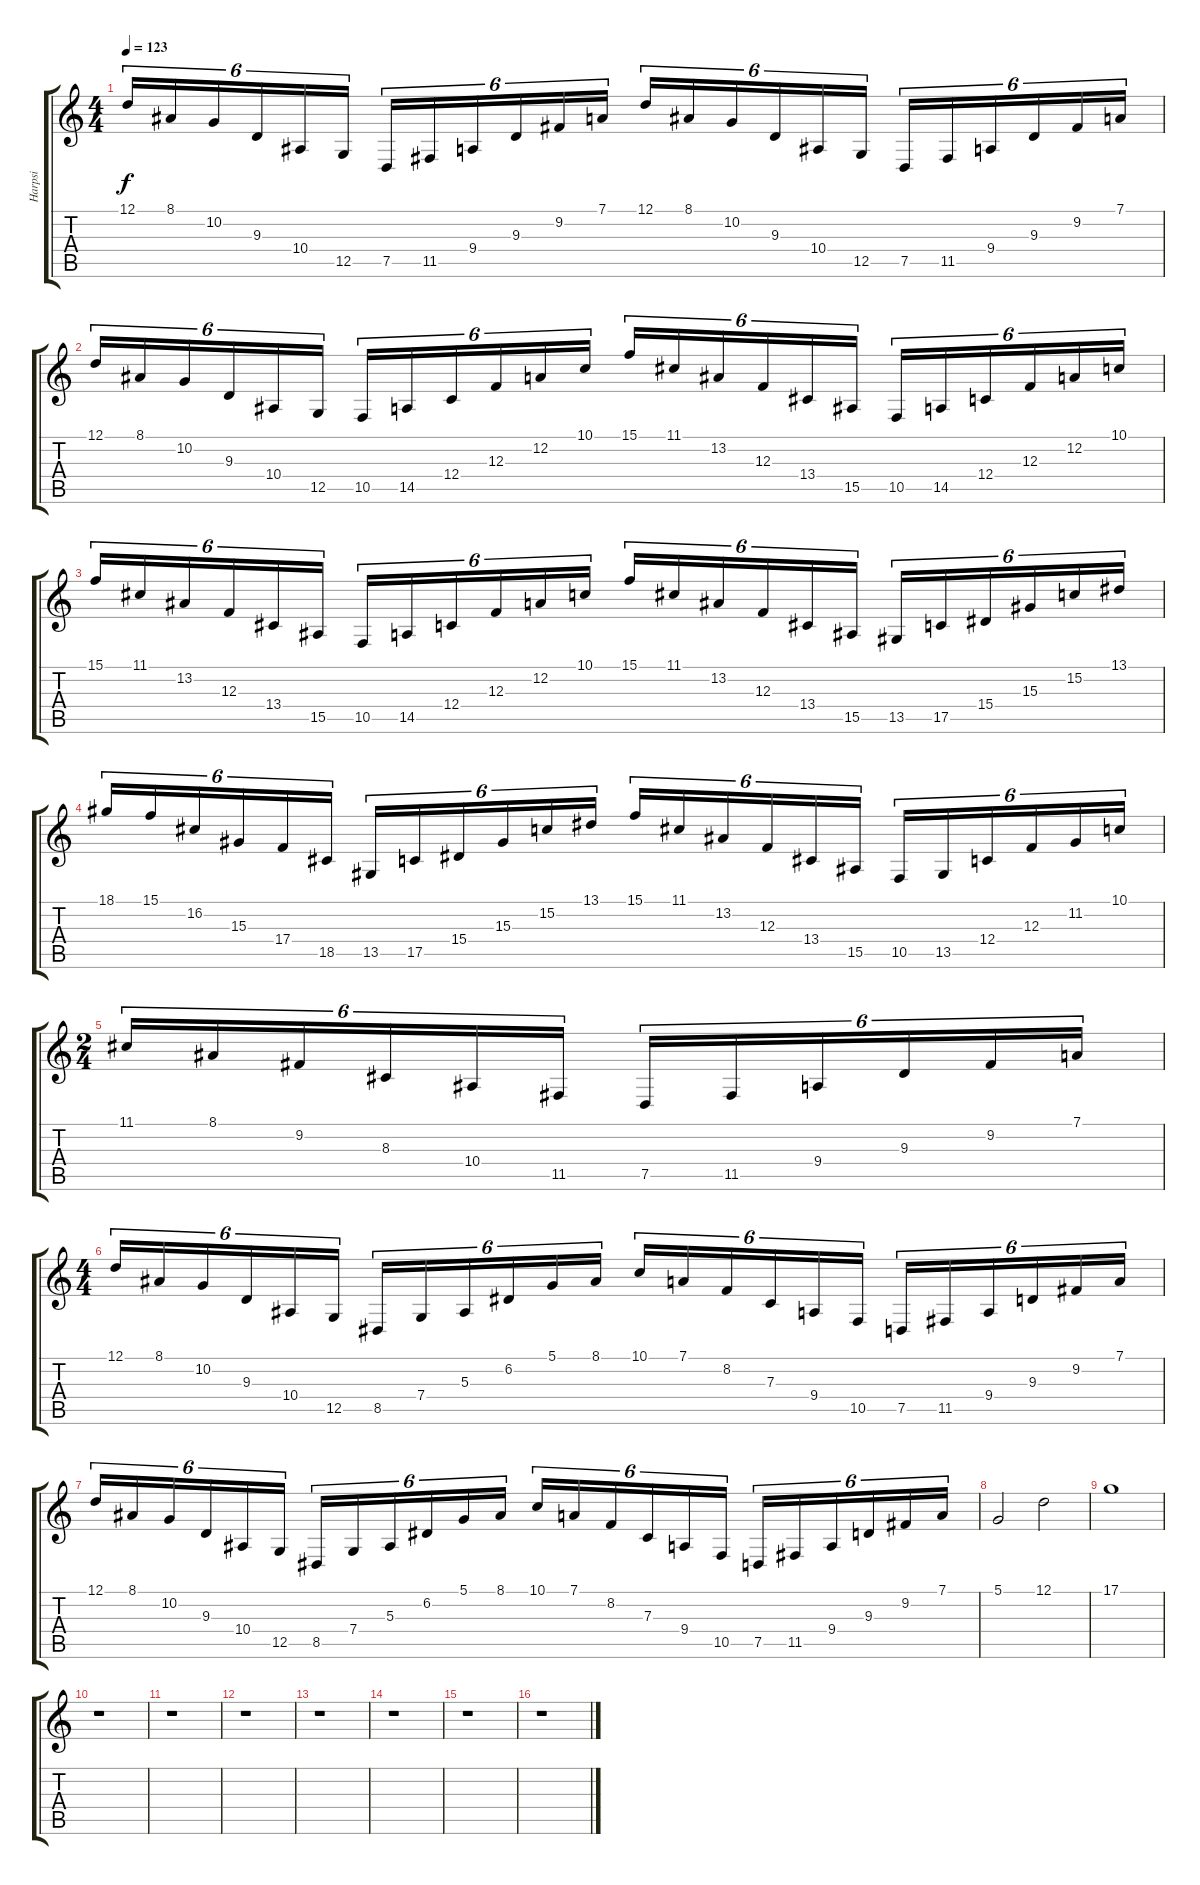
\track ("Harpsi" "Harpsi") {instrument harpsichord}
\staff {score tabs}
\tuning (D4 A3 F3 C3 G2 D2) {hide}
\ts (4 4)
\tempo 123
\clef g2
\ks c
12.1.16{tu (6 4) dy f instrument harpsichord} 8.1.16{tu (6 4)} 10.2.16{tu (6 4)} 9.3.16{tu (6 4)} 10.4.16{tu (6 4)} 12.5.16{tu (6 4)} 7.5.16{tu (6 4)} 11.5.16{tu (6 4)} 9.4.16{tu (6 4)} 9.3.16{tu (6 4)} 9.2.16{tu (6 4)} 7.1.16{tu (6 4)} 12.1.16{tu (6 4)} 8.1.16{tu (6 4)} 10.2.16{tu (6 4)} 9.3.16{tu (6 4)} 10.4.16{tu (6 4)} 12.5.16{tu (6 4)} 7.5.16{tu (6 4)} 11.5.16{tu (6 4)} 9.4.16{tu (6 4)} 9.3.16{tu (6 4)} 9.2.16{tu (6 4)} 7.1.16{tu (6 4)} |
12.1.16{tu (6 4)} 8.1.16{tu (6 4)} 10.2.16{tu (6 4)} 9.3.16{tu (6 4)} 10.4.16{tu (6 4)} 12.5.16{tu (6 4)} 10.5.16{tu (6 4)} 14.5.16{tu (6 4)} 12.4.16{tu (6 4)} 12.3.16{tu (6 4)} 12.2.16{tu (6 4)} 10.1.16{tu (6 4)} 15.1.16{tu (6 4)} 11.1.16{tu (6 4)} 13.2.16{tu (6 4)} 12.3.16{tu (6 4)} 13.4.16{tu (6 4)} 15.5.16{tu (6 4)} 10.5.16{tu (6 4)} 14.5.16{tu (6 4)} 12.4.16{tu (6 4)} 12.3.16{tu (6 4)} 12.2.16{tu (6 4)} 10.1.16{tu (6 4)} |
15.1.16{tu (6 4)} 11.1.16{tu (6 4)} 13.2.16{tu (6 4)} 12.3.16{tu (6 4)} 13.4.16{tu (6 4)} 15.5.16{tu (6 4)} 10.5.16{tu (6 4)} 14.5.16{tu (6 4)} 12.4.16{tu (6 4)} 12.3.16{tu (6 4)} 12.2.16{tu (6 4)} 10.1.16{tu (6 4)} 15.1.16{tu (6 4)} 11.1.16{tu (6 4)} 13.2.16{tu (6 4)} 12.3.16{tu (6 4)} 13.4.16{tu (6 4)} 15.5.16{tu (6 4)} 13.5.16{tu (6 4)} 17.5.16{tu (6 4)} 15.4.16{tu (6 4)} 15.3.16{tu (6 4)} 15.2.16{tu (6 4)} 13.1.16{tu (6 4)} |
18.1.16{tu (6 4)} 15.1.16{tu (6 4)} 16.2.16{tu (6 4)} 15.3.16{tu (6 4)} 17.4.16{tu (6 4)} 18.5.16{tu (6 4)} 13.5.16{tu (6 4)} 17.5.16{tu (6 4)} 15.4.16{tu (6 4)} 15.3.16{tu (6 4)} 15.2.16{tu (6 4)} 13.1.16{tu (6 4)} 15.1.16{tu (6 4)} 11.1.16{tu (6 4)} 13.2.16{tu (6 4)} 12.3.16{tu (6 4)} 13.4.16{tu (6 4)} 15.5.16{tu (6 4)} 10.5.16{tu (6 4)} 13.5.16{tu (6 4)} 12.4.16{tu (6 4)} 12.3.16{tu (6 4)} 11.2.16{tu (6 4)} 10.1.16{tu (6 4)} |
\ts (2 4)
11.1.16{tu (6 4)} 8.1.16{tu (6 4)} 9.2.16{tu (6 4)} 8.3.16{tu (6 4)} 10.4.16{tu (6 4)} 11.5.16{tu (6 4)} 7.5.16{tu (6 4)} 11.5.16{tu (6 4)} 9.4.16{tu (6 4)} 9.3.16{tu (6 4)} 9.2.16{tu (6 4)} 7.1.16{tu (6 4)} |
\ts (4 4)
12.1.16{tu (6 4)} 8.1.16{tu (6 4)} 10.2.16{tu (6 4)} 9.3.16{tu (6 4)} 10.4.16{tu (6 4)} 12.5.16{tu (6 4)} 8.5.16{tu (6 4)} 7.4.16{tu (6 4)} 5.3.16{tu (6 4)} 6.2.16{tu (6 4)} 5.1.16{tu (6 4)} 8.1.16{tu (6 4)} 10.1.16{tu (6 4)} 7.1.16{tu (6 4)} 8.2.16{tu (6 4)} 7.3.16{tu (6 4)} 9.4.16{tu (6 4)} 10.5.16{tu (6 4)} 7.5.16{tu (6 4)} 11.5.16{tu (6 4)} 9.4.16{tu (6 4)} 9.3.16{tu (6 4)} 9.2.16{tu (6 4)} 7.1.16{tu (6 4)} |
12.1.16{tu (6 4)} 8.1.16{tu (6 4)} 10.2.16{tu (6 4)} 9.3.16{tu (6 4)} 10.4.16{tu (6 4)} 12.5.16{tu (6 4)} 8.5.16{tu (6 4)} 7.4.16{tu (6 4)} 5.3.16{tu (6 4)} 6.2.16{tu (6 4)} 5.1.16{tu (6 4)} 8.1.16{tu (6 4)} 10.1.16{tu (6 4)} 7.1.16{tu (6 4)} 8.2.16{tu (6 4)} 7.3.16{tu (6 4)} 9.4.16{tu (6 4)} 10.5.16{tu (6 4)} 7.5.16{tu (6 4)} 11.5.16{tu (6 4)} 9.4.16{tu (6 4)} 9.3.16{tu (6 4)} 9.2.16{tu (6 4)} 7.1.16{tu (6 4)} |
5.1.2 12.1.2 |
17.1.1 |
r.1 |
r.1 |
r.1 |
r.1 |
r.1 |
r.1 |
r.1
